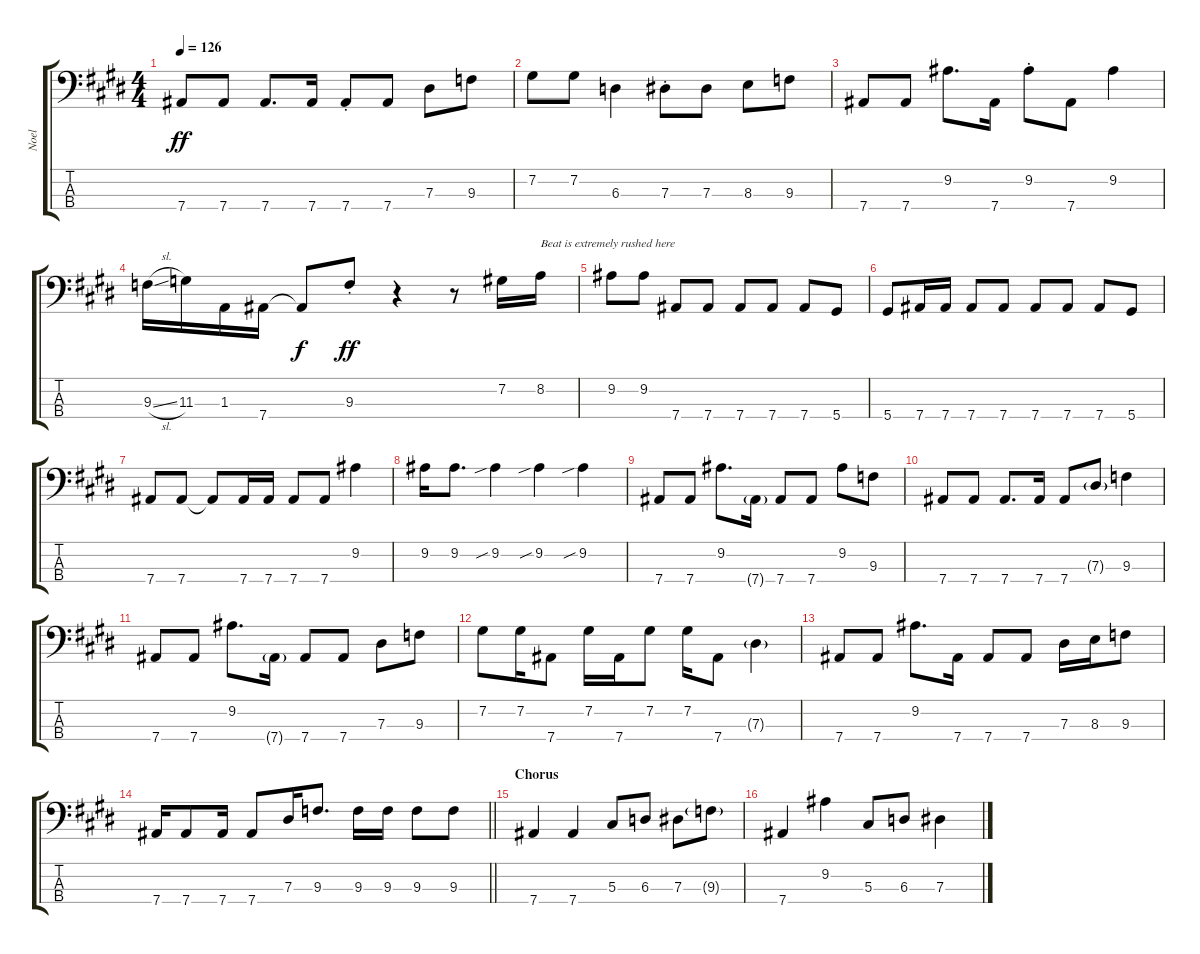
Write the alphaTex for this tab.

\track ("Noel" "Noel") {instrument electricbassfinger}
\staff {score tabs}
\tuning (Gb2 Db2 Ab1 Eb1) {hide}
\ts (4 4)
\tempo 126
\clef f4
\ks e
7.4.8{dy ff} 7.4.8 7.4.8{d} 7.4.16 7.4{st}.8 7.4.8 7.3.8 9.3.8 |
7.2.8 7.2.8 6.3.4 7.3{st}.8 7.3.8 8.3.8 9.3.8 |
7.4.8 7.4.8 9.2.8{d} 7.4.16 9.2{st}.8 7.4.8 9.2.4 |
9.3{sl}.16 11.3.16 1.3.16 7.4.16 7.4{t}.8{dy f} 9.3{st}.8{dy ff} r.4 r.8 7.2.16 8.2.16{txt "Beat is extremely rushed here"} |
9.2.8 9.2.8 7.4.8 7.4.8 7.4.8 7.4.8 7.4.8 5.4.8 |
5.4.8 7.4.16 7.4.16 7.4.8 7.4.8 7.4.8 7.4.8 7.4.8 5.4.8 |
7.4.8 7.4.8 7.4{t}.8 7.4.16 7.4.16 7.4.8 7.4.8 9.2.4 |
9.2.16 9.2.8{d} 9.2{sib}.4 9.2{sib}.4 9.2{sib}.4 |
7.4.8 7.4.8 9.2.8{d} 7.4{g}.16 7.4.8 7.4.8 9.2.8 9.3.8 |
7.4.8 7.4.8 7.4.8{d} 7.4.16 7.4.8 7.3{g}.8 9.3.4 |
7.4.8 7.4.8 9.2.8{d} 7.4{g}.16 7.4.8 7.4.8 7.3.8 9.3.8 |
7.2.8 7.2.16 7.4.8 7.2.16 7.4.16 7.2.8 7.2.16 7.4.8 7.3{g}.4 |
7.4.8 7.4.8 9.2.8{d} 7.4.16 7.4.8 7.4.8 7.3.16 8.3.16 9.3.8 |
\barLineRight lightlight
7.4.16 7.4.8 7.4.16 7.4.8 7.3.16 9.3.8{d} 9.3.16 9.3.16 9.3.8 9.3.8 |
\section ("" "Chorus")
7.4.4 7.4.4 5.3.8 6.3.8 7.3.8 9.3{g}.8 |
7.4.4 9.2.4 5.3.8 6.3.8 7.3.4
